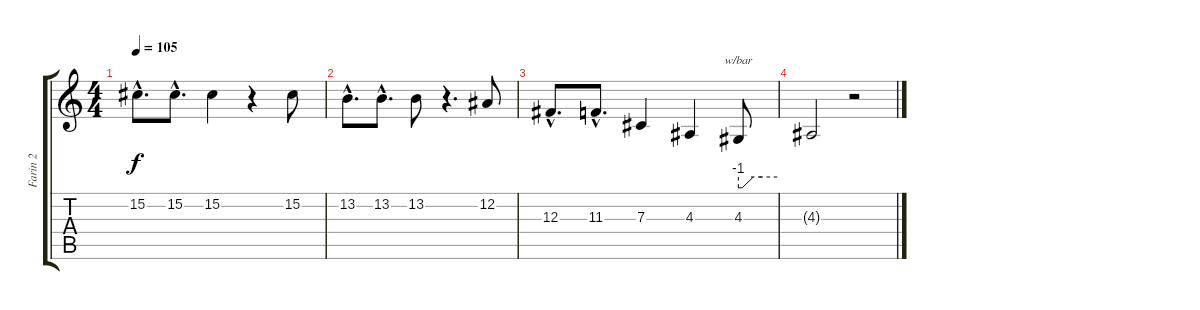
\track ("Farin 2" "Farin 2") {instrument electricgrandpiano}
\staff {score tabs}
\tuning (Eb4 Bb3 Gb3 Db3 Ab2 Eb2) {hide}
\ts (4 4)
\tempo 105
\clef g2
\ks c
15.2{hac}.8{d dy f} 15.2{hac}.8{d} 15.2.4 r.4 15.2.8 |
13.2{hac}.8{d} 13.2{hac}.8{d} 13.2.8 r.4{d} 12.2.8 |
12.3{hac}.8{d} 11.3{hac}.8{d} 7.3.4 4.3.4 4.3.8{tbe (custom default 0 -4 4 -4 6 -4 23 0 36 0 60 0)} |
4.3{t}.2 r.2
